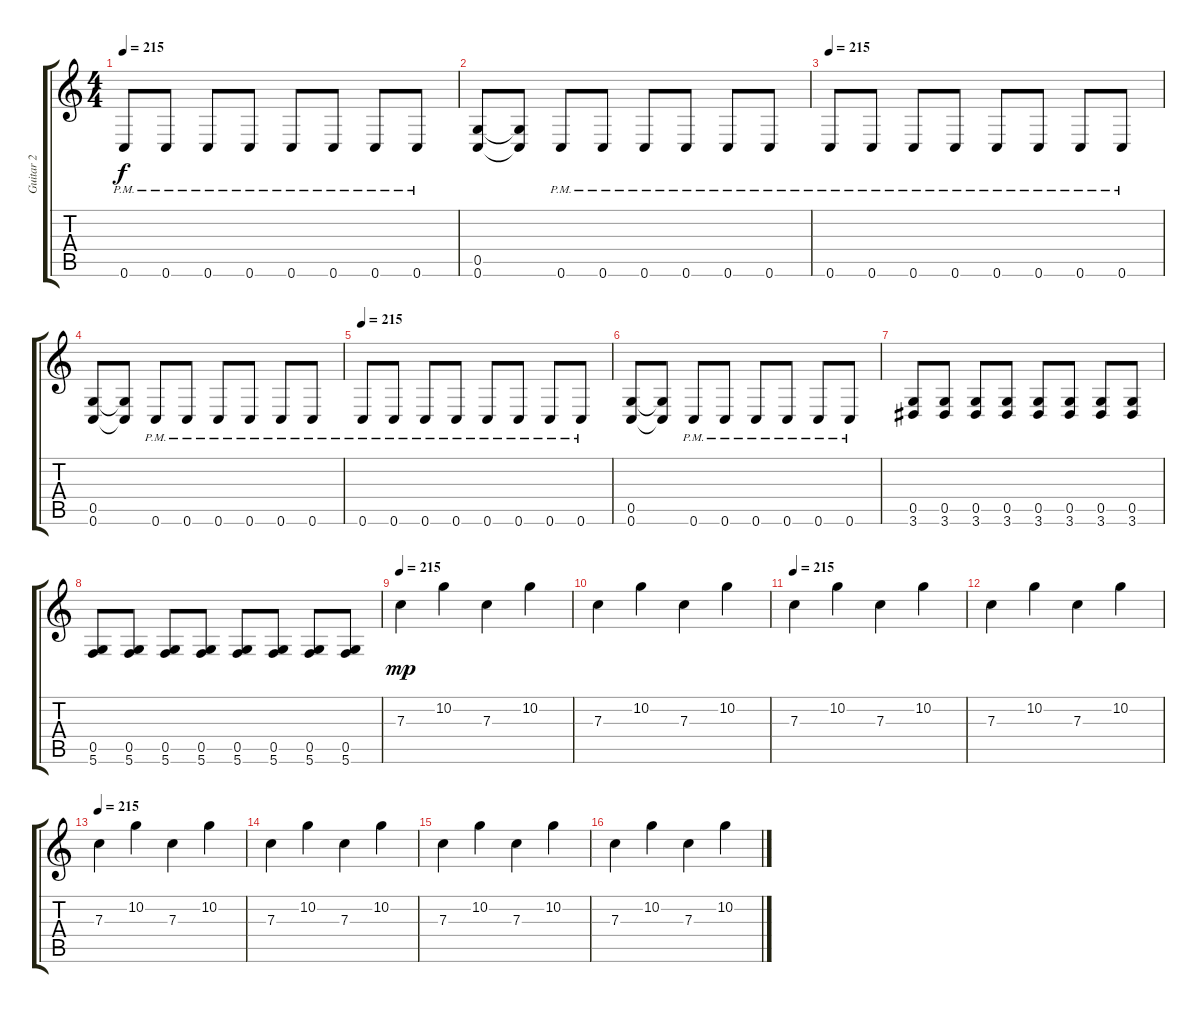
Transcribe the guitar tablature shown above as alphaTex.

\track ("Guitar 2" "Guitar 2") {instrument distortionguitar}
\staff {score tabs}
\tuning (D4 A3 F3 C3 G2 C2) {hide}
\ts (4 4)
\tempo 215
\clef g2
\ks c
0.6{pm}.8{dy f} 0.6{pm}.8 0.6{pm}.8 0.6{pm}.8 0.6{pm}.8 0.6{pm}.8 0.6{pm}.8 0.6{pm}.8 |
(0.5 0.6).8 (0.5{t} 0.6{t}).8 0.6{pm}.8 0.6{pm}.8 0.6{pm}.8 0.6{pm}.8 0.6{pm}.8 0.6{pm}.8 |
\tempo 215
0.6{pm}.8 0.6{pm}.8 0.6{pm}.8 0.6{pm}.8 0.6{pm}.8 0.6{pm}.8 0.6{pm}.8 0.6{pm}.8 |
(0.5 0.6).8 (0.5{t} 0.6{t}).8 0.6{pm}.8 0.6{pm}.8 0.6{pm}.8 0.6{pm}.8 0.6{pm}.8 0.6{pm}.8 |
\tempo 215
0.6{pm}.8 0.6{pm}.8 0.6{pm}.8 0.6{pm}.8 0.6{pm}.8 0.6{pm}.8 0.6{pm}.8 0.6{pm}.8 |
(0.5 0.6).8 (0.5{t} 0.6{t}).8 0.6{pm}.8 0.6{pm}.8 0.6{pm}.8 0.6{pm}.8 0.6{pm}.8 0.6{pm}.8 |
(0.5 3.6).8 (0.5 3.6).8 (0.5 3.6).8 (0.5 3.6).8 (0.5 3.6).8 (0.5 3.6).8 (0.5 3.6).8 (0.5 3.6).8 |
(0.5 5.6).8 (0.5 5.6).8 (0.5 5.6).8 (0.5 5.6).8 (0.5 5.6).8 (0.5 5.6).8 (0.5 5.6).8 (0.5 5.6).8 |
\tempo 215
7.3.4{dy mp instrument electricguitarclean} 10.2.4 7.3.4 10.2.4 |
7.3.4{instrument electricguitarclean} 10.2.4 7.3.4 10.2.4 |
\tempo 215
7.3.4{instrument electricguitarclean} 10.2.4 7.3.4 10.2.4 |
7.3.4{instrument electricguitarclean} 10.2.4 7.3.4 10.2.4 |
\tempo 215
7.3.4{instrument electricguitarclean} 10.2.4 7.3.4 10.2.4 |
7.3.4{instrument electricguitarclean} 10.2.4 7.3.4 10.2.4 |
7.3.4{instrument electricguitarclean} 10.2.4 7.3.4 10.2.4 |
7.3.4{instrument electricguitarclean} 10.2.4 7.3.4 10.2.4
